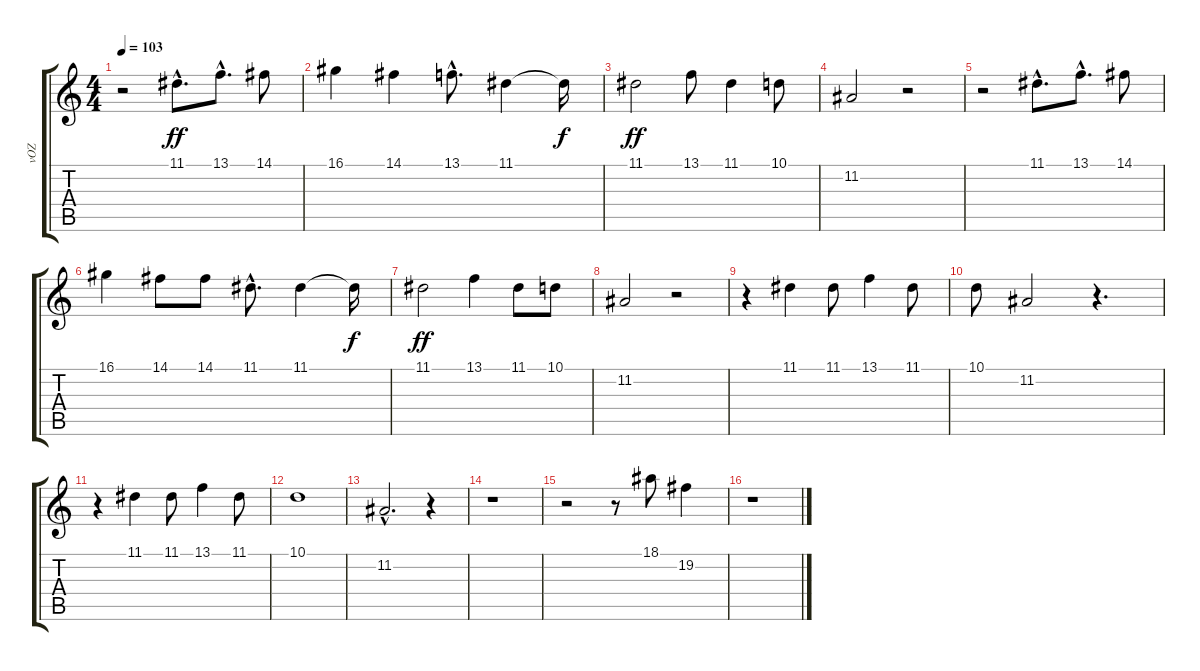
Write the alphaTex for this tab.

\track ("vOZ" "vOZ") {instrument lead6voice}
\staff {score tabs}
\tuning (E4 B3 G3 D3 A2 E2) {hide}
\ts (4 4)
\tempo 103
\clef g2
\ks c
r.2{dy ff} 11.1{hac}.8{d} 13.1{hac}.8{d} 14.1.8 |
16.1.4 14.1.4 13.1{hac}.8{d} 11.1.4 11.1{t}.16{dy f} |
11.1.2{dy ff} 13.1.8 11.1.4 10.1.8 |
11.2.2 r.2 |
r.2 11.1{hac}.8{d} 13.1{hac}.8{d} 14.1.8 |
16.1.4 14.1.8 14.1.8 11.1{hac}.8{d} 11.1.4 11.1{t}.16{dy f} |
11.1.2{dy ff} 13.1.4 11.1.8 10.1.8 |
11.2.2 r.2 |
r.4 11.1.4 11.1.8 13.1.4 11.1.8 |
10.1.8 11.2.2 r.4{d} |
r.4 11.1.4 11.1.8 13.1.4 11.1.8 |
10.1.1 |
11.2{hac}.2{d} r.4 |
r.1 |
r.2 r.8 18.1.8 19.2.4 |
r.1
